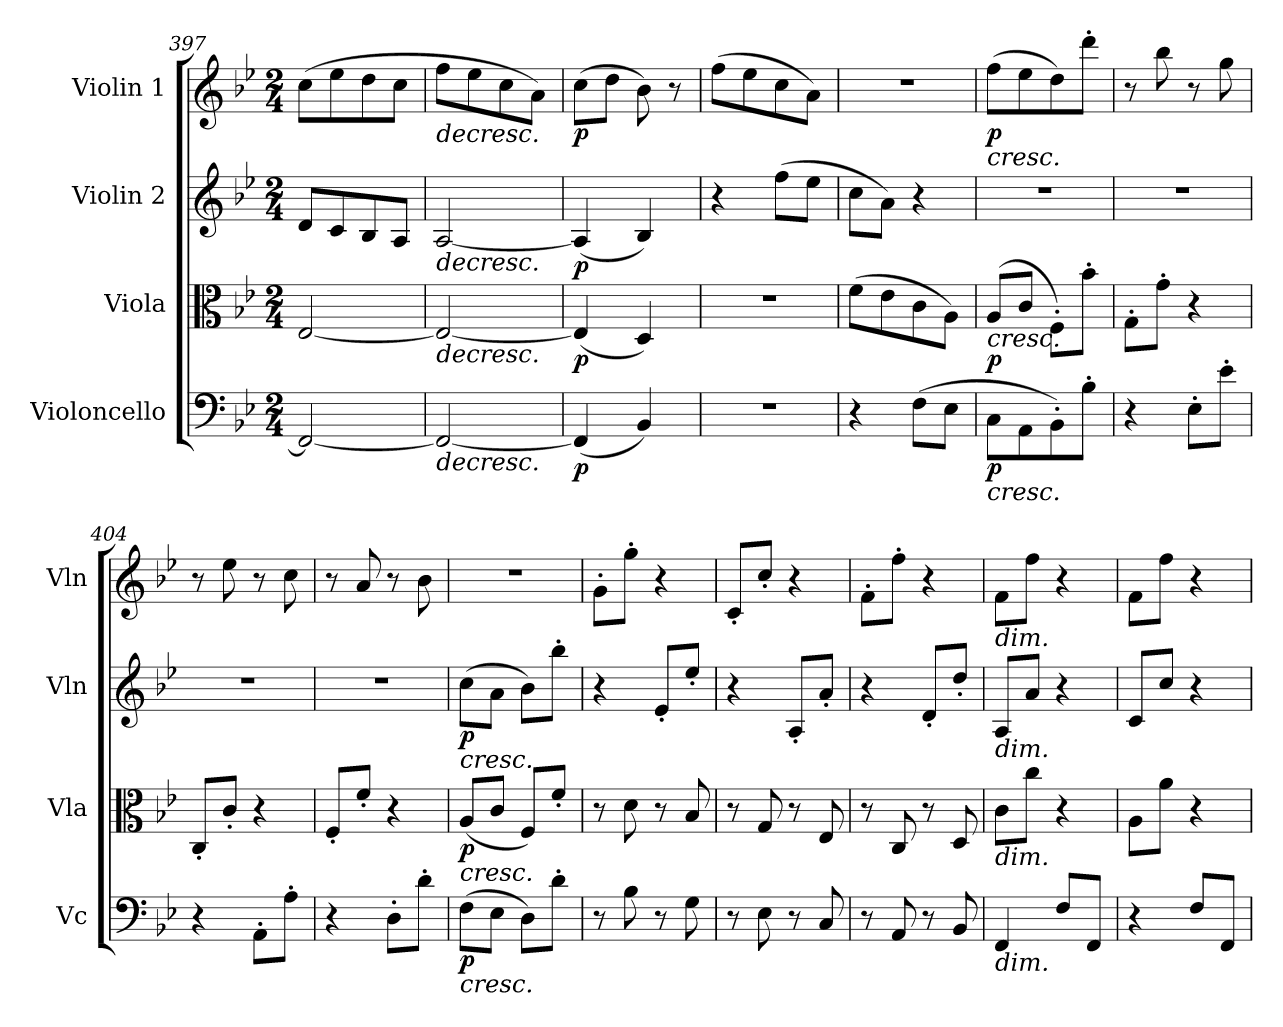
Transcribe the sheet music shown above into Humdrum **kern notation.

**kern	**dynam	**kern	**dynam	**kern	**dynam	**kern	**dynam
*part4	*part4	*part3	*part3	*part2	*part2	*part1	*part1
*staff4	*staff4	*staff3	*staff3	*staff2	*staff2	*staff1	*staff1
*I"Violoncello	*	*I"Viola	*	*I"Violin 2	*	*I"Violin 1	*
*I'Vc	*	*I'Vla	*	*I'Vln	*	*I'Vln	*
*clefF4	*	*clefC3	*	*clefG2	*	*clefG2	*
*k[b-e-]	*	*k[b-e-]	*	*k[b-e-]	*	*k[b-e-]	*
*M2/4	*	*M2/4	*	*M2/4	*	*M2/4	*
=397	=397	=397	=397	=397	=397	=397	=397
2FF/_	.	[2E-/	.	8d/L	.	(8cc\L	.
.	.	.	.	8c/	.	8ee-\	.
.	.	.	.	8B-/	.	8dd\	.
.	.	.	.	8A/J	.	8cc\J	.
=398	=398	=398	=398	=398	=398	=398	=398
!	!LO:HP:b	!	!LO:HP:b	!	!LO:HP:b	!	!LO:HP:b
2FF/_	>	2E-/_	>	[2A/	>	8ff\L	>
.	.	.	.	.	.	8ee-\	.
.	.	.	.	.	.	8cc\	.
.	.	.	.	.	.	8a\J)	.
=399	=399	=399	=399	=399	=399	=399	=399
!	!LO:DY:b	!	!LO:DY:b	!	!LO:DY:b	!	!LO:DY:b
(4FF/]	p	(4E-/]	p	(4A/]	p	(8cc\L	p
.	.	.	.	.	.	8dd\J	.
4BB-/)	.	4D/)	.	4B-/)	.	8b-\)	.
.	.	.	.	.	.	8r	.
=400	=400	=400	=400	=400	=400	=400	=400
2r	.	2r	.	4r	.	(8ff\L	.
.	.	.	.	.	.	8ee-\	.
.	.	.	.	(8ff\L	.	8cc\	.
.	.	.	.	8ee-\J	.	8a\J)	.
.	.	.	.	.	.	.	]
!!LO:LB:g=z
=401	=401	=401	=401	=401	=401	=401	=401
4r	.	(8f\L	.	8cc\L	.	2r	.
.	.	8e-\	.	8a\J)	]	.	.
(8F\L	.	8c\	.	4r	.	.	.
8E-\J	.	8A\J)	.	.	.	.	.
.	]	.	]	.	.	.	.
=402	=402	=402	=402	=402	=402	=402	=402
!	!	!	!	!	!	!LO:TX:b:i:t=cresc.	!
!	!	!LO:TX:b:i:t=cresc.	!	!	!	!	!
!LO:TX:b:i:t=cresc.	!	!	!	!	!	!	!
!	!LO:DY:b	!	!LO:DY:b	!	!	!	!LO:DY:b
8C\L	p	(8A/L	p	2r	.	(8ff\L	p
8AA\	.	8c/J	.	.	.	8ee-\	.
8BB-'\)	.	8F'\L)	.	.	.	8dd\)	.
8B-'\J	.	8b-'\J	.	.	.	8ddd'\J	.
=403	=403	=403	=403	=403	=403	=403	=403
4r	.	8G'\L	.	2r	.	8r	.
.	.	8g'\J	.	.	.	8bb-\	.
8E-'\L	.	4r	.	.	.	8r	.
8e-'\J	.	.	.	.	.	8gg\	.
=404	=404	=404	=404	=404	=404	=404	=404
4r	.	8C'/L	.	2r	.	8r	.
.	.	8c'/J	.	.	.	8ee-\	.
8AA'\L	.	4r	.	.	.	8r	.
8A'\J	.	.	.	.	.	8cc\	.
=405	=405	=405	=405	=405	=405	=405	=405
4r	.	8F'/L	.	2r	.	8r	.
.	.	8f'/J	.	.	.	8a/	.
8D'\L	.	4r	.	.	.	8r	.
8d'\J	.	.	.	.	.	8b-\	.
=406	=406	=406	=406	=406	=406	=406	=406
!	!	!	!	!LO:TX:b:i:t=cresc.	!	!	!
!	!	!LO:TX:b:i:t=cresc.	!	!	!	!	!
!LO:TX:b:i:t=cresc.	!	!	!	!	!	!	!
!	!LO:DY:b	!	!LO:DY:b	!	!LO:DY:b	!	!
(8F\L	p	(8A/L	p	(8cc\L	p	2r	.
8E-\J	.	8c/J	.	8a\J	.	.	.
8D\L)	.	8F/L)	.	8b-\L)	.	.	.
8d'\J	.	8f'/J	.	8bb-'\J	.	.	.
=407	=407	=407	=407	=407	=407	=407	=407
8r	.	8r	.	4r	.	8g'\L	.
8B-\	.	8d\	.	.	.	8gg'\J	.
8r	.	8r	.	8e-'/L	.	4r	.
8G\	.	8B-/	.	8ee-'/J	.	.	.
=408	=408	=408	=408	=408	=408	=408	=408
8r	.	8r	.	4r	.	8c'/L	.
8E-\	.	8G/	.	.	.	8cc'/J	.
8r	.	8r	.	8A'/L	.	4r	.
8C/	.	8E-/	.	8a'/J	.	.	.
=409	=409	=409	=409	=409	=409	=409	=409
8r	.	8r	.	4r	.	8f'\L	.
8AA/	.	8C/	.	.	.	8ff'\J	.
8r	.	8r	.	8d'/L	.	4r	.
8BB-/	.	8D/	.	8dd'/J	.	.	.
!!LO:LB:g=z
=410	=410	=410	=410	=410	=410	=410	=410
!	!	!	!	!	!	!LO:TX:b:i:t=dim.	!
!	!	!	!	!LO:TX:b:i:t=dim.	!	!	!
!	!	!LO:TX:b:i:t=dim.	!	!	!	!	!
!LO:TX:b:i:t=dim.	!	!	!	!	!	!	!
4FF/	.	8c\L	.	8A/L	.	8f\L	.
.	.	8cc\J	.	8a/J	.	8ff\J	.
8F/L	.	4r	.	4r	.	4r	.
8FF/J	.	.	.	.	.	.	.
=411	=411	=411	=411	=411	=411	=411	=411
4r	.	8A\L	.	8c/L	.	8f\L	.
.	.	8a\J	.	8cc/J	.	8ff\J	.
8F/L	.	4r	.	4r	.	4r	.
8FF/J	.	.	.	.	.	.	.
=	=	=	=	=	=	=	=
*-	*-	*-	*-	*-	*-	*-	*-
